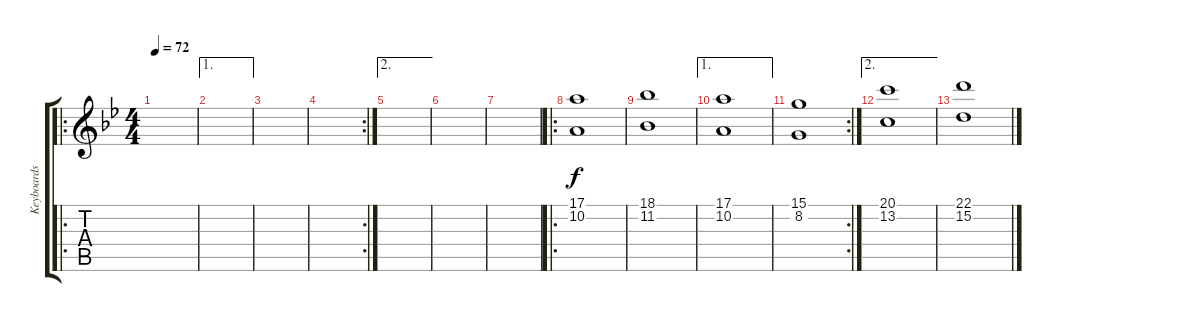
\track ("Keyboards" "Keyboards") {instrument stringensemble1}
\staff {score tabs}
\tuning (E4 B3 G3 D3 A2 E2) {hide}
\ro
\ts (4 4)
\tempo 72
\clef g2
\ks gminor
|
\ae 1
|
|
\rc 2
|
\ae 2
|
|
|
\ro
(17.1 10.2).1 |
(18.1 11.2).1 |
\ae 1
(17.1 10.2).1 |
\rc 2
(15.1 8.2).1 |
\ae 2
(20.1 13.2).1 |
(22.1 15.2).1
